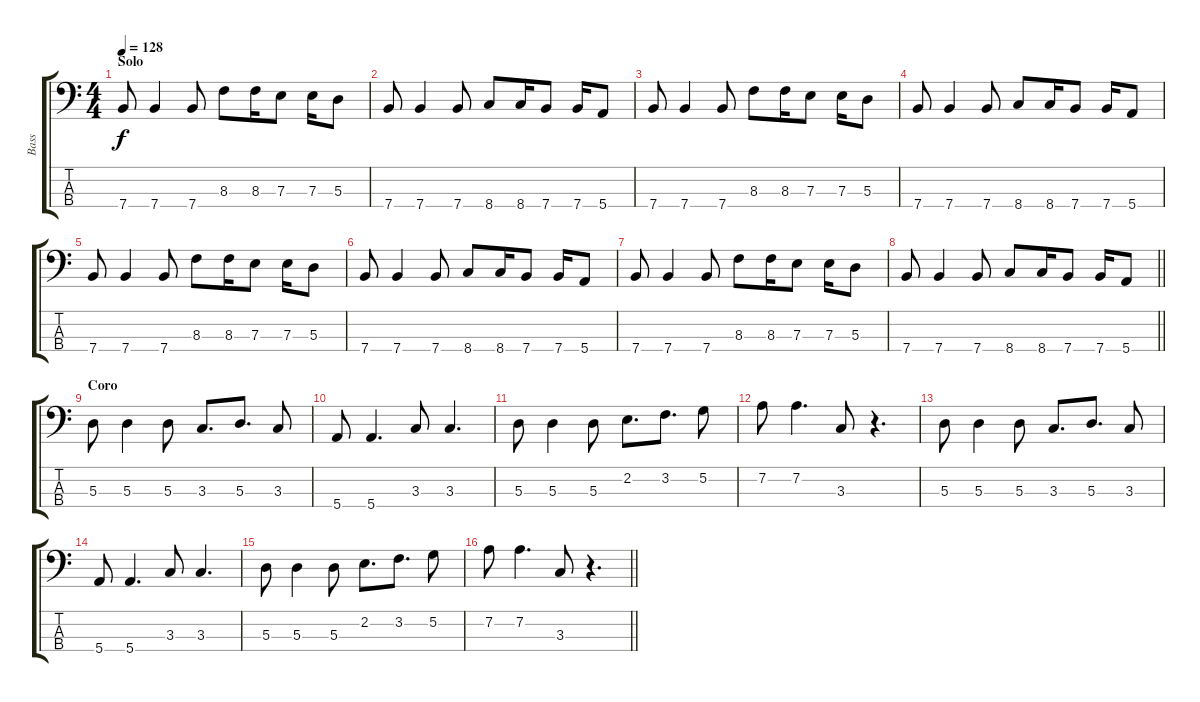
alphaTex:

\track ("Bass" "Bass") {instrument electricbassfinger}
\staff {score tabs}
\tuning (G2 D2 A1 E1) {hide}
\ts (4 4)
\section ("" "Solo")
\tempo 128
\clef f4
\ks c
7.4.8{dy f} 7.4.4 7.4.8 8.3.8 8.3.16 7.3.8 7.3.16 5.3.8 |
7.4.8 7.4.4 7.4.8 8.4.8 8.4.16 7.4.8 7.4.16 5.4.8 |
7.4.8 7.4.4 7.4.8 8.3.8 8.3.16 7.3.8 7.3.16 5.3.8 |
7.4.8 7.4.4 7.4.8 8.4.8 8.4.16 7.4.8 7.4.16 5.4.8 |
7.4.8 7.4.4 7.4.8 8.3.8 8.3.16 7.3.8 7.3.16 5.3.8 |
7.4.8 7.4.4 7.4.8 8.4.8 8.4.16 7.4.8 7.4.16 5.4.8 |
7.4.8 7.4.4 7.4.8 8.3.8 8.3.16 7.3.8 7.3.16 5.3.8 |
\barLineRight lightlight
7.4.8 7.4.4 7.4.8 8.4.8 8.4.16 7.4.8 7.4.16 5.4.8 |
\section ("" "Coro")
5.3.8 5.3.4 5.3.8 3.3.8{d} 5.3.8{d} 3.3.8 |
5.4.8 5.4.4{d} 3.3.8 3.3.4{d} |
5.3.8 5.3.4 5.3.8 2.2.8{d} 3.2.8{d} 5.2.8 |
7.2.8 7.2.4{d} 3.3.8 r.4{d} |
5.3.8 5.3.4 5.3.8 3.3.8{d} 5.3.8{d} 3.3.8 |
5.4.8 5.4.4{d} 3.3.8 3.3.4{d} |
5.3.8 5.3.4 5.3.8 2.2.8{d} 3.2.8{d} 5.2.8 |
\barLineRight lightlight
7.2.8 7.2.4{d} 3.3.8 r.4{d}
